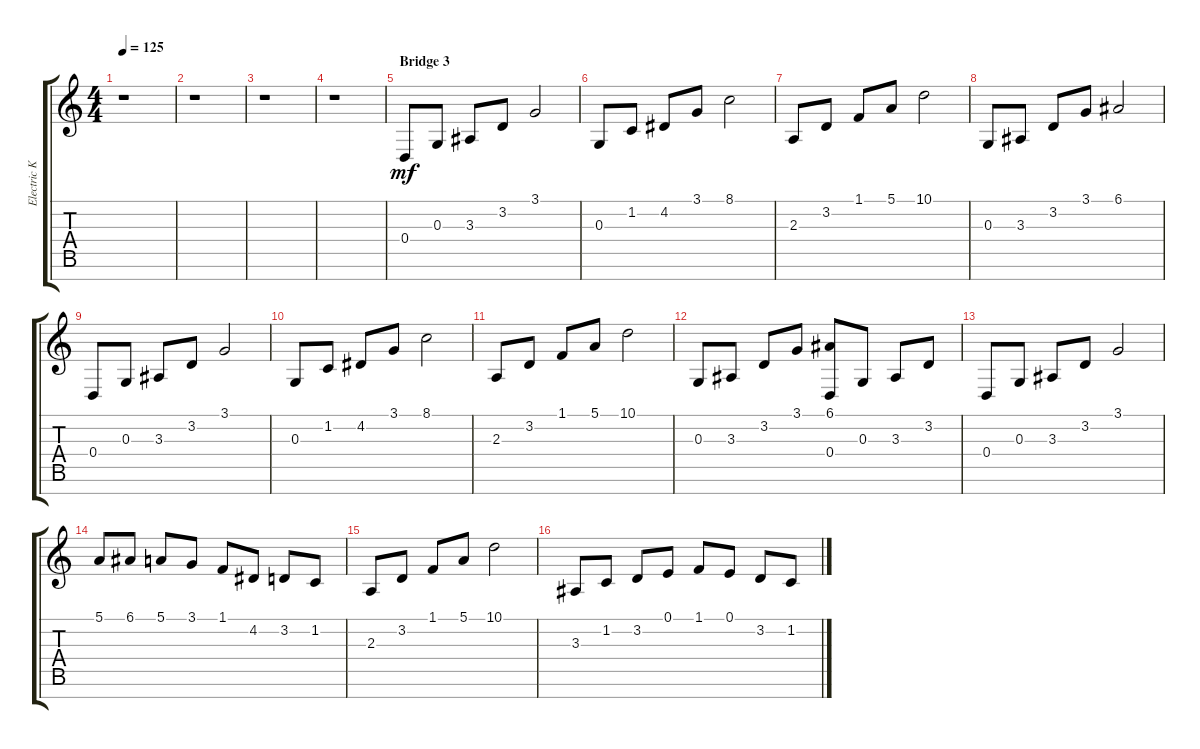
\track ("Electric Kantele (Staff 2)" "Electric K") {instrument celesta}
\staff {score tabs}
\tuning (E4 B3 G3 D3 A2 E2 B1) {hide}
\ts (4 4)
\tempo 125
\clef g2
\ks c
r.1{dy mf} |
r.1 |
r.1 |
r.1 |
\section ("" "Bridge 3")
0.4.8 0.3.8 3.3.8 3.2.8 3.1.2 |
0.3.8 1.2.8 4.2.8 3.1.8 8.1.2 |
2.3.8 3.2.8 1.1.8 5.1.8 10.1.2 |
0.3.8 3.3.8 3.2.8 3.1.8 6.1.2 |
0.4.8 0.3.8 3.3.8 3.2.8 3.1.2 |
0.3.8 1.2.8 4.2.8 3.1.8 8.1.2 |
2.3.8 3.2.8 1.1.8 5.1.8 10.1.2 |
0.3.8 3.3.8 3.2.8 3.1.8 (6.1 0.4).8 0.3.8 3.3.8 3.2.8 |
0.4.8 0.3.8 3.3.8 3.2.8 3.1.2 |
5.1.8 6.1.8 5.1.8 3.1.8 1.1.8 4.2.8 3.2.8 1.2.8 |
2.3.8 3.2.8 1.1.8 5.1.8 10.1.2 |
3.3.8 1.2.8 3.2.8 0.1.8 1.1.8 0.1.8 3.2.8 1.2.8
